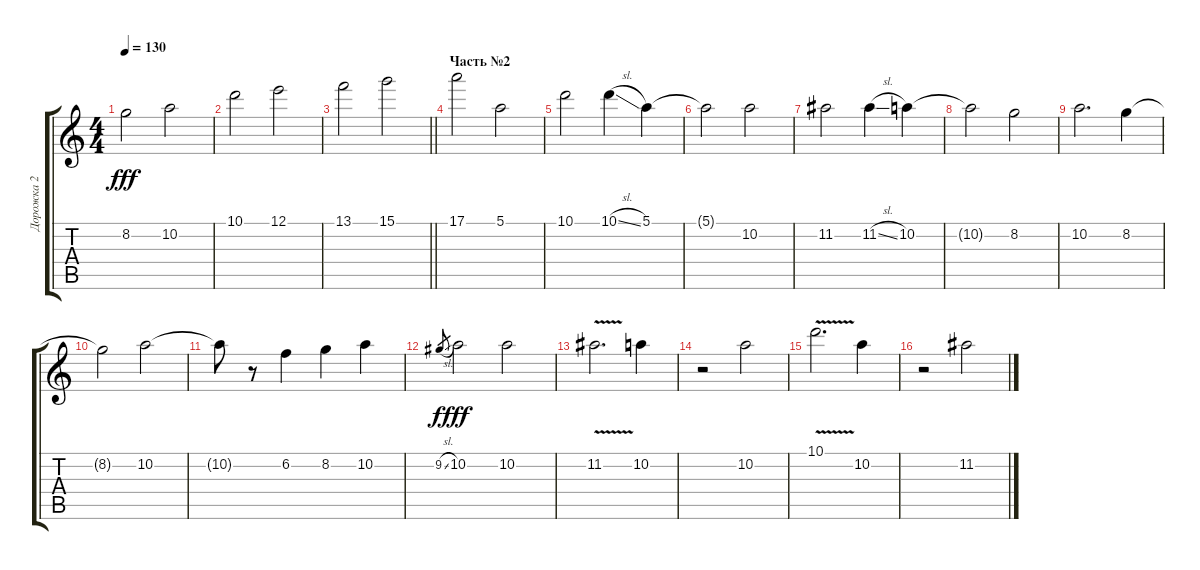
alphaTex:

\track ("Дорожка 2" "Дорожка 2") {instrument acousticguitarsteel}
\staff {score tabs}
\tuning (E4 B3 G3 D3 A2 E2) {hide}
\ts (4 4)
\tempo 130
\clef g2
\ks c
8.2.2{dy fff} 10.2.2 |
10.1.2 12.1.2 |
\barLineRight lightlight
13.1.2 15.1.2 |
\section ("" "Часть №2")
17.1.2 5.1.2 |
10.1.2 10.1{sl}.4 5.1.4 |
5.1{t}.2 10.2.2 |
11.2.2 11.2{sl}.4 10.2.4 |
10.2{t}.2 8.2.2 |
10.2.2{d} 8.2.4 |
8.2{t}.2 10.2.2 |
10.2{t}.8 r.8 6.2.4 8.2.4 10.2.4 |
9.2{sl}.8{gr dy f} 10.2.2{dy fff} 10.2.2 |
11.2{v}.2{d} 10.2.4 |
r.2 10.2.2 |
10.1{v}.2{d} 10.2.4 |
r.2 11.2.2
